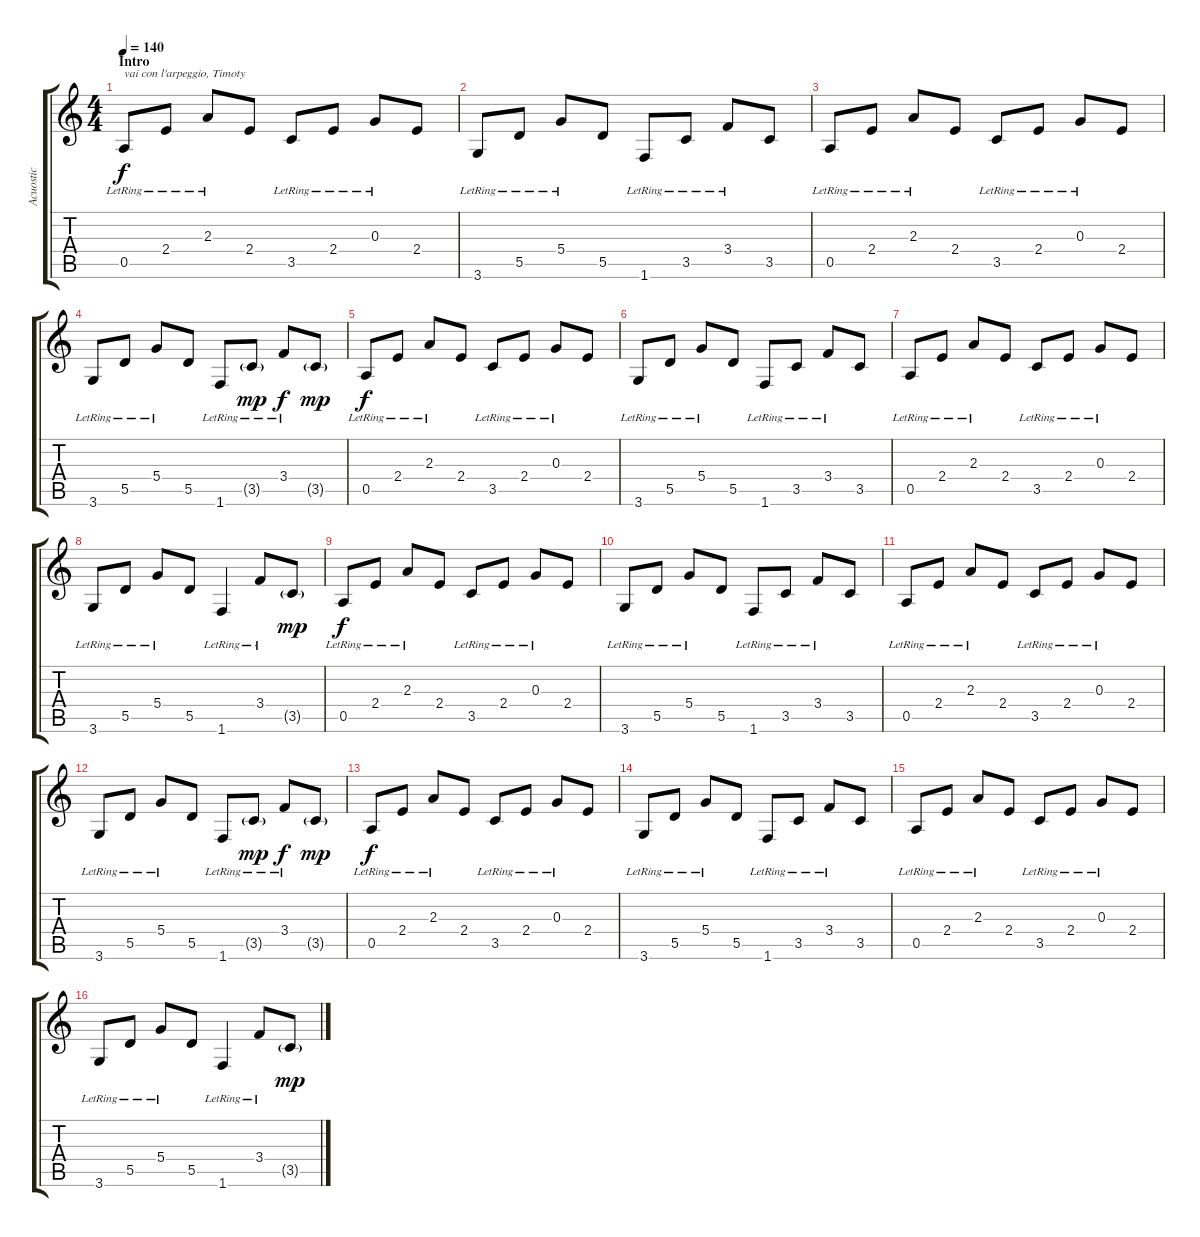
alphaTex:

\track ("Acuostic" "Acuostic") {instrument acousticguitarsteel}
\staff {score tabs}
\tuning (E4 B3 G3 D3 A2 E2) {hide}
\ts (4 4)
\section ("" "Intro")
\tempo 140
\clef g2
\ks c
0.5{lr}.8{txt "vai con l'arpeggio, Timoty" dy f instrument acousticguitarsteel} 2.4{lr}.8 2.3{lr}.8 2.4.8 3.5{lr}.8 2.4{lr}.8 0.3{lr}.8 2.4.8 |
3.6{lr}.8 5.5{lr}.8 5.4{lr}.8 5.5.8 1.6{lr}.8 3.5{lr}.8 3.4{lr}.8 3.5.8 |
0.5{lr}.8 2.4{lr}.8 2.3{lr}.8 2.4.8 3.5{lr}.8 2.4{lr}.8 0.3{lr}.8 2.4.8 |
3.6{lr}.8 5.5{lr}.8 5.4{lr}.8 5.5.8 1.6{lr}.8 3.5{g lr}.8{dy mp} 3.4{lr}.8{dy f} 3.5{g}.8{dy mp} |
0.5{lr}.8{dy f} 2.4{lr}.8 2.3{lr}.8 2.4.8 3.5{lr}.8 2.4{lr}.8 0.3{lr}.8 2.4.8 |
3.6{lr}.8 5.5{lr}.8 5.4{lr}.8 5.5.8 1.6{lr}.8 3.5{lr}.8 3.4{lr}.8 3.5.8 |
0.5{lr}.8 2.4{lr}.8 2.3{lr}.8 2.4.8 3.5{lr}.8 2.4{lr}.8 0.3{lr}.8 2.4.8 |
3.6{lr}.8 5.5{lr}.8 5.4{lr}.8 5.5.8 1.6{lr}.4 3.4{lr}.8 3.5{g}.8{dy mp} |
0.5{lr}.8{dy f} 2.4{lr}.8 2.3{lr}.8 2.4.8 3.5{lr}.8 2.4{lr}.8 0.3{lr}.8 2.4.8 |
3.6{lr}.8 5.5{lr}.8 5.4{lr}.8 5.5.8 1.6{lr}.8 3.5{lr}.8 3.4{lr}.8 3.5.8 |
0.5{lr}.8 2.4{lr}.8 2.3{lr}.8 2.4.8 3.5{lr}.8 2.4{lr}.8 0.3{lr}.8 2.4.8 |
3.6{lr}.8 5.5{lr}.8 5.4{lr}.8 5.5.8 1.6{lr}.8 3.5{g lr}.8{dy mp} 3.4{lr}.8{dy f} 3.5{g}.8{dy mp} |
0.5{lr}.8{dy f} 2.4{lr}.8 2.3{lr}.8 2.4.8 3.5{lr}.8 2.4{lr}.8 0.3{lr}.8 2.4.8 |
3.6{lr}.8 5.5{lr}.8 5.4{lr}.8 5.5.8 1.6{lr}.8 3.5{lr}.8 3.4{lr}.8 3.5.8 |
0.5{lr}.8 2.4{lr}.8 2.3{lr}.8 2.4.8 3.5{lr}.8 2.4{lr}.8 0.3{lr}.8 2.4.8 |
3.6{lr}.8 5.5{lr}.8 5.4{lr}.8 5.5.8 1.6{lr}.4 3.4{lr}.8 3.5{g}.8{dy mp}
